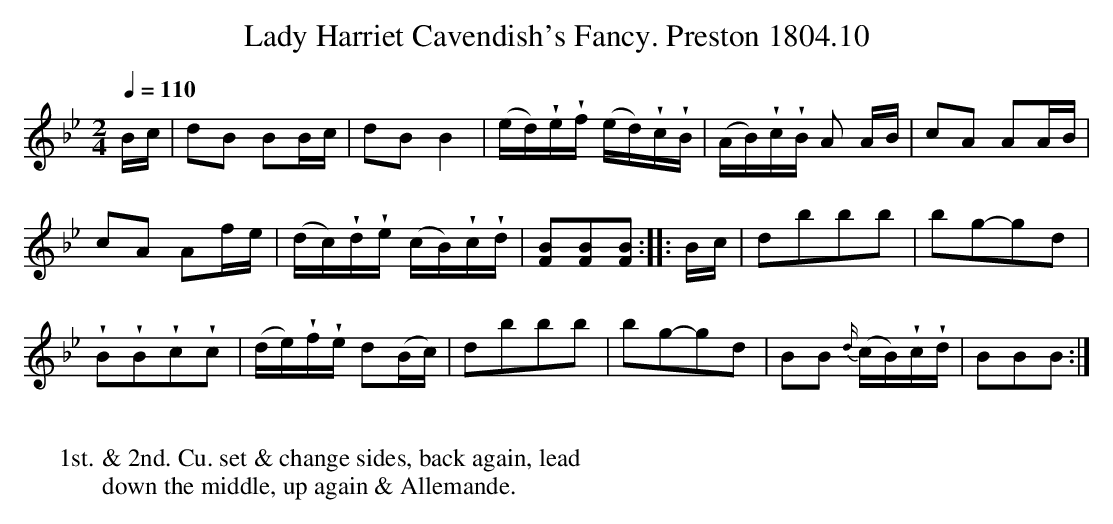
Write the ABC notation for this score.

X:1
T:Lady Harriet Cavendish's Fancy. Preston 1804.10
M:2/4
L:1/16
Q:1/4=110
U:w=!wedge!
K:Bb
Bc|d2B2 B2Bc|d2B2 B4|(ed)wewf (ed)wcwB|(AB)wcwB A2 AB|c2A2 A2AB|
c2A2 A2fe|(dc)wdwe (cB)wcwd|[BF]2[BF]2[BF]2::Bc|d2b2b2b2|b2g2-g2d2|
wB2wB2wc2wc2|(de)wfwe d2(Bc)|d2b2b2b2|b2g2-g2d2|B2B2 {d/}(cB)wcwd|B2B2B2:|
W:
W:1st. & 2nd. Cu. set & change sides, back again, lead
W:down the middle, up again & Allemande.
